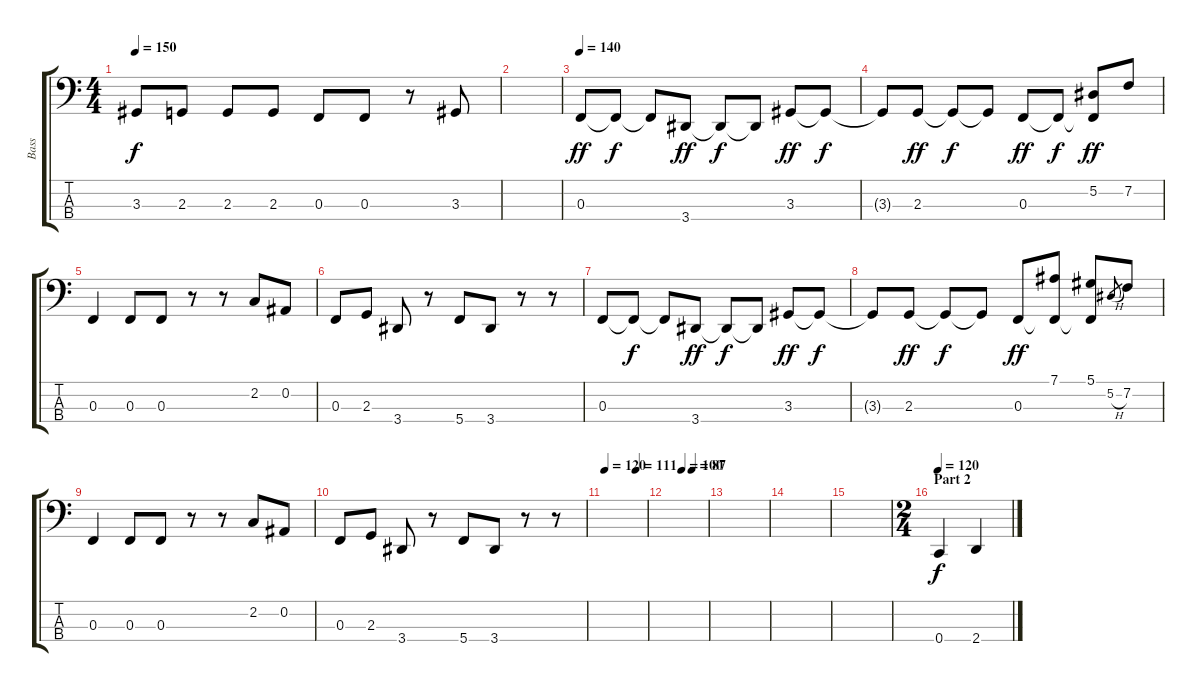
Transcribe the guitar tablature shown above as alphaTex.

\track ("Bass" "Bass") {instrument electricbassfinger}
\staff {score tabs}
\tuning (Eb2 Bb1 F1 C1) {hide}
\ts (4 4)
\tempo 150
\clef f4
\ks c
3.3.8{dy f} 2.3.8 2.3.8 2.3.8 0.3.8 0.3.8 r.8 3.3.8 |
|
\tempo 140
0.3.8{dy ff} 0.3{t}.8{dy f} 0.3{t}.8 3.4.8{dy ff} 3.4{t}.8{dy f} 3.4{t}.8 3.3.8{dy ff} 3.3{t}.8{dy f} |
3.3{t}.8 2.3.8{dy ff} 2.3{t}.8{dy f} 2.3{t}.8 0.3.8{dy ff} 0.3{t}.8{dy f} (5.2 0.3{t}).8{dy ff} 7.2.8 |
0.3.4 0.3.8 0.3.8 r.8 r.8 2.2.8 0.2.8 |
0.3.8 2.3.8 3.4.8 r.8 5.4.8 3.4.8 r.8 r.8 |
0.3.8 0.3{t}.8{dy f} 0.3{t}.8 3.4.8{dy ff} 3.4{t}.8{dy f} 3.4{t}.8 3.3.8{dy ff} 3.3{t}.8{dy f} |
3.3{t}.8 2.3.8{dy ff} 2.3{t}.8{dy f} 2.3{t}.8 0.3.8{dy ff} (7.1 0.3{t}).8 (5.1 0.3{t}).8 5.2{h}.8{gr} 7.2.8 |
0.3.4 0.3.8 0.3.8 r.8 r.8 2.2.8 0.2.8 |
0.3.8 2.3.8 3.4.8 r.8 5.4.8 3.4.8 r.8 r.8 |
\tempo 120
\tempo (111 0.75)
|
\tempo (100 0.375)
\tempo (87 0.625)
|
|
|
|
\ts (2 4)
\section ("" "Part 2")
\tempo 120
0.4.4{dy f} 2.4.4
